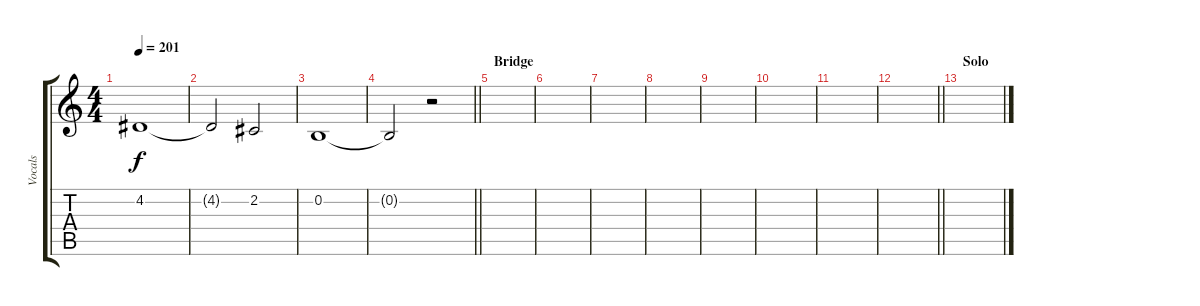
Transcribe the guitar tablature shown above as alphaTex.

\track ("Vocals" "Vocals") {instrument altosax}
\staff {score tabs}
\tuning (E4 B3 G3 D3 A2 E2) {hide}
\ts (4 4)
\tempo 201
\clef g2
\ks c
4.2.1{dy f} |
4.2{t}.2 2.2.2 |
0.2.1 |
\barLineRight lightlight
0.2{t}.2 r.2 |
\section ("" "Bridge")
|
|
|
|
|
|
|
\barLineRight lightlight
|
\section ("" "Solo")
